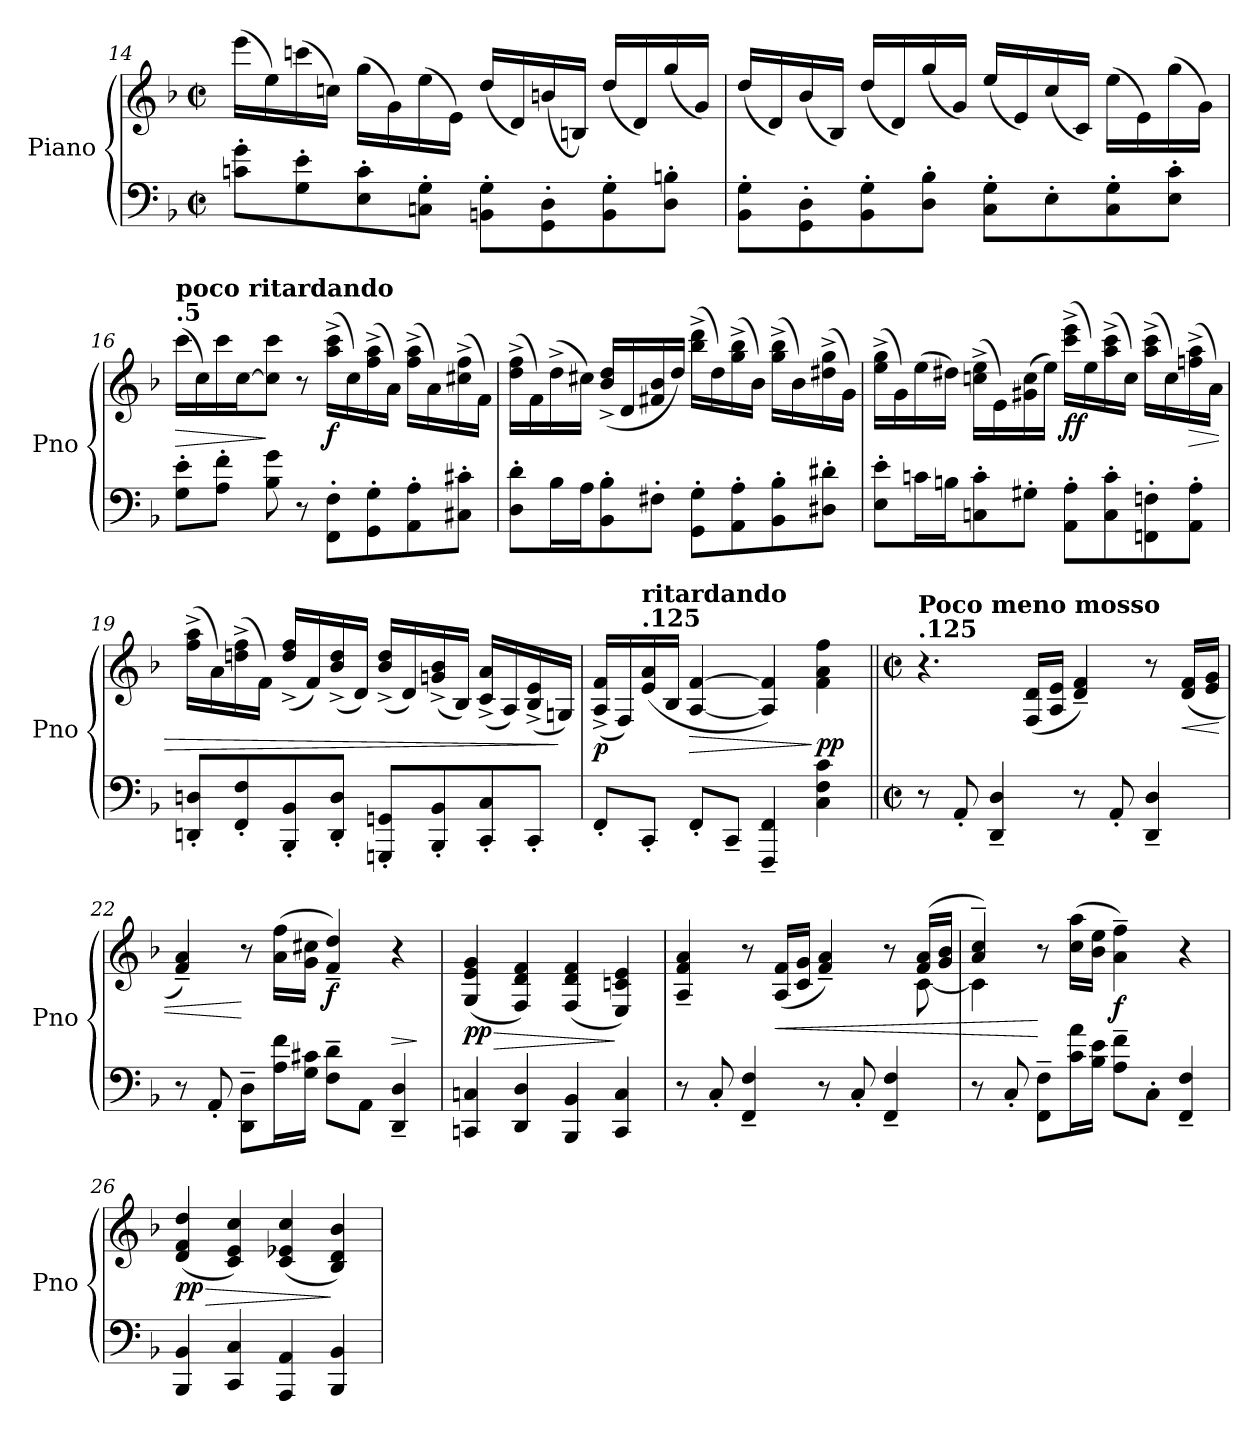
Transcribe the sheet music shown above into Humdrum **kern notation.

**kern	**kern	**dynam
*part1	*part1	*part1
*staff2	*staff1	*staff1/2
*I"Piano	*	*
*I'Pno	*	*
*clefF4	*clefG2	*
*k[b-]	*k[b-]	*
*F:	*F:	*
*M2/2	*M2/2	*
*met(c|)	*met(c|)	*
=14	=14	=14
8cni\' 8g\'L	(>16eee\LL	.
.	16ee\)	.
8G\' 8e\'	(>16cccni\	.
.	16ccni\JJ)	.
8E\' 8c\'	(>16gg\LL	.
.	16g\)	.
8Cni\' 8G\'J	(>16ee\	.
.	16e\JJ)	.
8BBn\' 8G\'L	(<16dd/LL	.
.	16d/)	.
8GG\' 8D\'	(<16bn/	.
.	16Bn/JJ)	.
8BB\' 8G\'	(<16dd/LL	.
.	16d/)	.
8D\' 8Bn\'J	(<16gg/	.
.	16g/JJ)	.
!!LO:LB:g=z
=15	=15	=15
8BB-i\' 8G\'L	(<16dd/LL	.
.	16d/)	.
8GG\' 8D\'	(<16b-i/	.
.	16B-i/JJ)	.
8BB-\' 8G\'	(<16dd/LL	.
.	16d/)	.
8D\' 8B-i\'J	(<16gg/	.
.	16g/JJ)	.
8C\' 8G\'L	(<16ee/LL	.
.	16e/)	.
8E'\	(<16cc/	.
.	16c/JJ)	.
8C\' 8G\'	(>16ee\LL	.
.	16e\)	.
8E\' 8c\'J	(>16gg\	.
.	16g\JJ)	.
=16	=16	=16
*	*MM157	*
!	!LO:TX:a:B:t=.5	!
!	!LO:TX:a:B:t=poco ritardando	!
!	!	!LO:HP:b
8G\' 8e\'L	(>16ccc\LL	>
.	16cc\)	.
8A\' 8f\'J	16ccc\	.
.	[16cc\J	.
8B-\ 8g\	8cc\] 8ccc\J	]
8r	8r	.
!	!	!LO:DY:b
8FF\' 8F\'L	(>16aa\^ 16ccc\^LL	f
.	16cc\)	.
8GG\' 8G\'	(>16ff\^ 16aa\^	.
.	16a\JJ)	.
8AA\' 8A\'	(>16ff\^ 16aa\^LL	.
.	16a\)	.
8C#X\' 8c#X\'J	(>16cc#X\^ 16ff\^	.
.	16f\JJ)	.
!!LO:LB:g=z
=17	=17	=17
8D\' 8d\'L	(>16dd\^ 16ff\^LL	.
.	16f\)	.
16B-\L	(>16dd^\	.
16A\J	16cc#X\JJ)	.
8BB-\' 8B-\'	(<16b-/^ 16dd/^LL	.
.	16d/	.
8F#X'\J	16f#X/ 16b-/	.
.	16dd/JJ)	.
8GG\' 8G\'L	(>16bb-\^ 16ddd\^LL	.
.	16dd\)	.
8AA\' 8A\'	(>16gg\^ 16bb-\^	.
.	16b-\JJ)	.
8BB-\' 8B-\'	(>16gg\^ 16bb-\^LL	.
.	16b-\)	.
8D#X\' 8d#X\'J	(>16dd#X\^ 16gg\^	.
.	16g\JJ)	.
=18	=18	=18
8E\' 8e\'L	(>16ee\^ 16gg\^LL	.
.	16g\)	.
16cni\L	(>16ee\	.
16Bn\J	16dd#X\JJ)	.
8Cni\' 8c\'	(>16ccni\^ 16ee\^LL	.
.	16e\)	.
8G#X'\J	(>16g#X\ 16cc\	.
.	16ee\JJ)	.
!	!	!LO:DY:b
8AA\' 8A\'L	(>16ccc\^ 16eee\^LL	ff
.	16ee\)	.
8C\' 8c\'	(>16aa\^ 16ccc\^	.
.	16cc\JJ)	.
8FFni\' 8Fni\'	(>16aa\^ 16ccc\^LL	.
.	16cc\)	.
!	!	!LO:HP:b
8AA\' 8A\'J	(>16ffni\^ 16aa\^	>
.	16a\JJ)	.
!!LO:LB:g=z
=19	=19	=19
8DDni/' 8Dni/'L	(>16ff\^ 16aa\^LL	.
.	16a\)	.
8FF/' 8F/'	(>16ddni\^ 16ff\^	.
.	16f\JJ)	.
8BBB-i/' 8BB-i/'	(<16dd/^ 16ff/^LL	.
.	16f/)	.
8DD/' 8D/'J	(<16b-i/^ 16dd/^	.
.	16d/JJ)	.
8GGGni/' 8GGni/'L	(<16b-/^ 16dd/^LL	.
.	16d/)	.
8BBB-/' 8BB-/'	(<16gni/^ 16b-/^	.
.	16B-i/JJ)	.
8CC/' 8C/'	(<16c/^ 16a/^LL	.
.	16A/)	.
8CC'/J	(<16B-/^ 16e/^	.
.	16Gni/JJ)	]
=20	=20	=20
!	!	!LO:DY:b
8FF'/L	(<16A/^ 16f/^LL	p
.	16F/)	.
*	*MM118	*
!	!LO:TX:a:B:t=.125	!
!	!LO:TX:a:B:t=ritardando	!
8CC'/J	(<16e/ 16a/	.
.	16B-/JJ	.
!	!	!LO:HP:b
8FF'/L	[4A/ [4f/	>
8CC~/J	.	.
4FFF/~ 4FF/~	4A/] 4f/])	.
!	!	!LO:DY:n=1:b
4C\ 4F\ 4c\	4f\ 4a\ 4ff\	] pp
!!LO:LB:g=z
=21||	=21||	=21||
*M2/2	*M2/2	*
*met(c|)	*met(c|)	*
*	*MM103	*
!	!LO:TX:a:B:t=.125	!
!	!LO:TX:a:B:t=Poco meno mosso	!
8r	4.r	.
8AA'/	.	.
4DD/~ 4D/~	.	.
.	(<16F/ 16d/LL	.
.	16A/ 16e/JJ	.
8r	4d/~ 4f/~)	.
8AA'/	.	.
4DD/~ 4D/~	8r	.
!	!	!LO:HP:b
.	(<16d/ 16f/LL	<
.	16e/ 16g/JJ	.
=22	=22	=22
8r	4f/~ 4a/~)	.
8AA'/	.	.
8DD\~ 8D\~L	8r	[
16A\ 16f\L	(>16a\ 16ff\LL	.
16G\ 16c#X\JJ	16g\ 16cc#X\JJ	.
!	!	!LO:DY:b
8F\~ 8d\~L	4f/~ 4dd/~)	f
8AA\J	.	.
!	!	!LO:HP:b
4DD/~ 4D/~	4r	>
.	.	]
=23	=23	=23
!	!	!LO:HP:b
!	!	!LO:DY:n=1:b
4CCni/ 4Cni/	(<4G/ 4e/ 4g/	> pp
4DD/ 4D/	4F/ 4d/ 4f/)	.
4BBB-/ 4BB-/	(<4F/ 4d/ 4f/	.
4CC/ 4C/	4E/ 4cni/ 4e/)	]
=24	=24	=24
*	*^	*
8r	4A/~ 4f/~ 4a/~	2..ryy	.
8C'/	.	.	.
4FF/~ 4F/~	8r	.	.
!	!	!	!LO:HP:b
.	(<16A/ 16f/LL	.	<
.	16c/ 16g/JJ	.	.
8r	4f/~ 4a/~)	.	.
8C'/	.	.	.
4FF/~ 4F/~	8r	.	.
.	(>16f/ 16a/LL	[8c\	.
.	16g/ 16b-/JJ	.	.
!!LO:PB:g=z	!!
=25	=25	=25	=25
8r	4a/~ 4cc/~)	4c\]	.
8C'/	.	.	.
8FF\~ 8F\~L	8r	2.ryy	[
16c\ 16a\L	(>16cc\ 16aa\LL	.	.
16B-\ 16e\JJ	16b-\ 16ee\JJ	.	.
!	!	!	!LO:DY:b
8A\~ 8f\~L	4a\~ 4ff\~)	.	f
8C'\J	.	.	.
4FF/~ 4F/~	4r	.	.
*	*v	*v	*
=26	=26	=26
!	!	!LO:HP:b
!	!	!LO:DY:n=1:b
4BBB-/ 4BB-/	(<4d/ 4f/ 4dd/	> pp
4CC/ 4C/	4c/ 4e/ 4cc/)	.
4AAA/ 4AA/	(<4c/ 4e-X/ 4cc/	.
4BBB-/ 4BB-/	4B-/ 4d/ 4b-/)	]
=	=	=
*-	*-	*-
